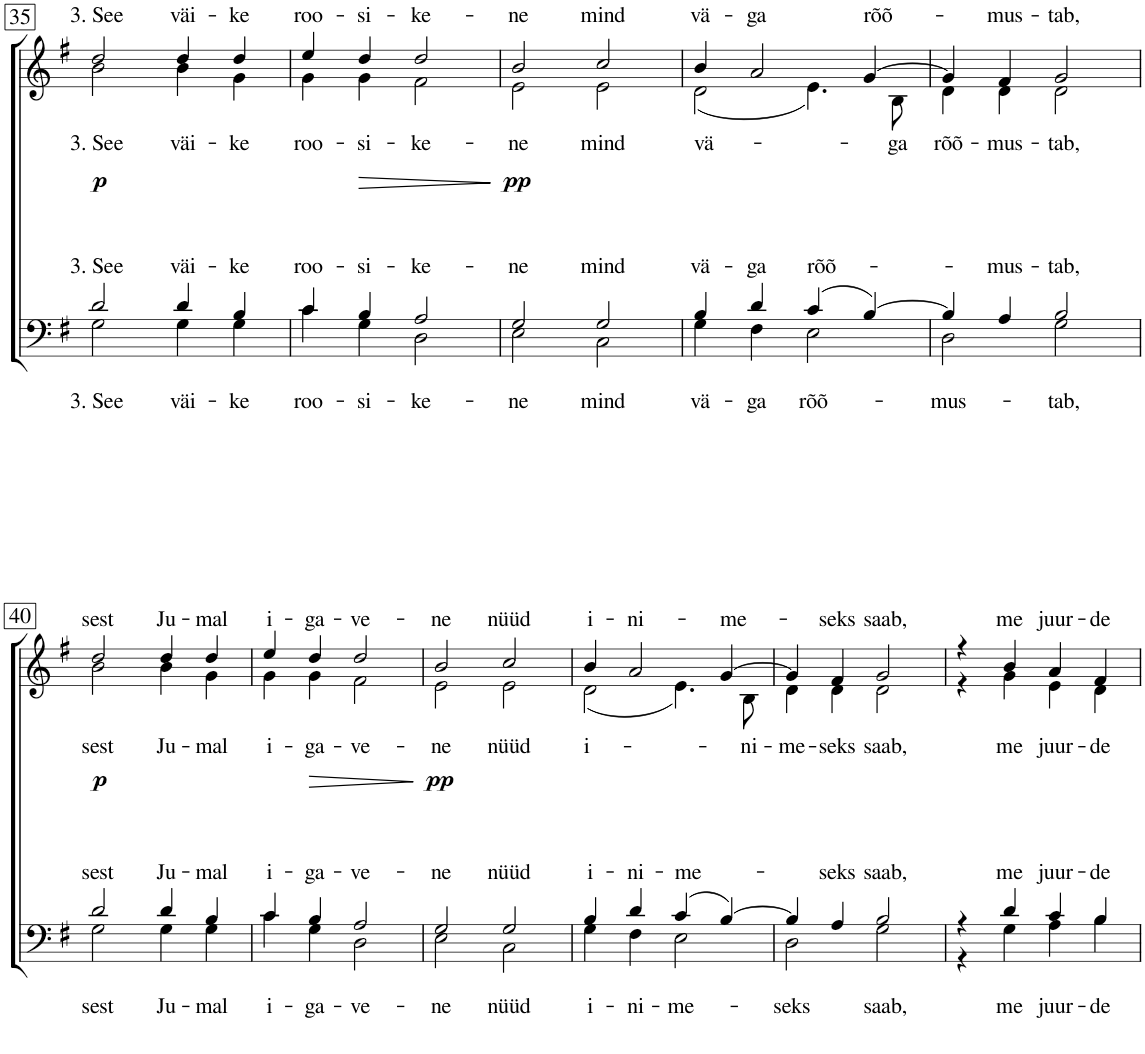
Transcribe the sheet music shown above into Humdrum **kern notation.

**kern	**text	**text	**kern	**text	**text	**dynam
*part2	*part2	*part2	*part1	*part1	*part1	*part1
*staff2	*staff2	*staff2	*staff1	*staff1	*staff1	*staff1
*I"T B	*	*	*I"S A	*	*	*
!!LO:PB:g=z
*clefF4	*	*	*clefG2	*	*	*
*k[f#]	*	*	*k[f#]	*	*	*
*M4/4	*	*	*M4/4	*	*	*
=35	=35	=35	=35	=35	=35	=35
!	!LO:LY:a	!	!	!	!	!
*^	*	*	*	*	*	*
!	!	!	!LO:LY:b	!	!LO:LY:a	!	!
*	*	*	*	*^	*	*	*
!	!	!	!	!	!	!	!LO:LY:b	!LO:DY:b
2d/	2G\	.	3. See	2dd/	2b\	.	3. See	p
!	!	!LO:LY:a	!	!	!	!	!	!
!	!	!	!LO:LY:b	!	!	!LO:LY:a	!	!
!	!	!	!	!	!	!	!LO:LY:b	!
4d/	4G\	.	väi-	4dd/	4b\	.	väi-	.
!	!	!LO:LY:a	!	!	!	!	!	!
!	!	!	!LO:LY:b	!	!	!LO:LY:a	!	!
!	!	!	!	!	!	!	!LO:LY:b	!
4B/	4G\	.	-ke	4dd/	4g\	.	-ke	.
=36	=36	=36	=36	=36	=36	=36	=36	=36
!	!	!LO:LY:a	!	!	!	!	!	!
!	!	!	!LO:LY:b	!	!	!LO:LY:a	!	!
!	!	!	!	!	!	!	!LO:LY:b	!
4c/	4c\	.	roo-	4ee/	4g\	.	roo-	.
!	!	!LO:LY:a	!	!	!	!	!	!
!	!	!	!LO:LY:b	!	!	!LO:LY:a	!	!LO:HP:b
!	!	!	!	!	!	!	!LO:LY:b	!
4B/	4G\	.	-si-	4dd/	4g\	.	-si-	>
!	!	!LO:LY:a	!	!	!	!	!	!
!	!	!	!LO:LY:b	!	!	!LO:LY:a	!	!
!	!	!	!	!	!	!	!LO:LY:b	!
2A/	2D\	.	-ke-	2dd/	2f#\	.	-ke-	.
*v	*v	*	*	*	*	*	*	*
*	*	*	*v	*v	*	*	*
.	.	.	.	.	.	]
=37	=37	=37	=37	=37	=37	=37
!	!LO:LY:a	!	!	!	!	!
*^	*	*	*	*	*	*
!	!	!	!LO:LY:b	!	!LO:LY:a	!	!
*	*	*	*	*^	*	*	*
!	!	!	!	!	!	!	!LO:LY:b	!LO:DY:b
2G/	2E\	.	-ne	2b/	2e\	.	-ne	pp
!	!	!LO:LY:a	!	!	!	!	!	!
!	!	!	!LO:LY:b	!	!	!LO:LY:a	!	!
!	!	!	!	!	!	!	!LO:LY:b	!
2G/	2C\	.	mind	2cc/	2e\	.	mind	.
=38	=38	=38	=38	=38	=38	=38	=38	=38
!	!	!LO:LY:a	!	!	!	!	!	!
!	!	!	!LO:LY:b	!	!	!LO:LY:a	!	!
!	!	!	!	!	!	!	!LO:LY:b	!
4B/	4G\	.	vä-	4b/	(2d\	.	vä-	.
!	!	!LO:LY:a	!	!	!	!	!	!
!	!	!	!LO:LY:b	!	!	!LO:LY:a	!	!
4d/	4F#\	.	-ga	2a/	.	-ga	.	.
!	!	!LO:LY:a	!	!	!	!	!	!
!	!	!	!LO:LY:b	!	!	!	!	!
(4c/	2E\	.	rõõ-	.	4.e\)	.	.	.
!	!	!	!	!	!	!LO:LY:a	!	!
[4B/)	.	.	.	[4g/	.	rõõ-	.	.
!	!	!	!	!	!	!	!LO:LY:b	!
.	.	.	.	.	8B\	.	-ga	.
=39	=39	=39	=39	=39	=39	=39	=39	=39
!	!	!	!LO:LY:b	!	!	!	!LO:LY:b	!
4B/]	2D\	.	-mus-	4g/]	4d\	.	rõõ-	.
!	!	!LO:LY:a	!	!	!	!LO:LY:a	!	!
!	!	!	!	!	!	!	!LO:LY:b	!
4A/	.	-mus-	.	4f#/	4d\	.	-mus-	.
!	!	!LO:LY:a	!	!	!	!	!	!
!	!	!	!LO:LY:b	!	!	!LO:LY:a	!	!
!	!	!	!	!	!	!	!LO:LY:b	!
2B/	2G\	.	-tab,	2g/	2d\	.	-tab,	.
!!LO:LB:g=z	!!
=40	=40	=40	=40	=40	=40	=40	=40	=40
!	!	!LO:LY:a	!	!	!	!	!	!
!	!	!	!LO:LY:b	!	!	!LO:LY:a	!	!
!	!	!	!	!	!	!	!LO:LY:b	!LO:DY:b
2d/	2G\	.	sest	2dd/	2b\	.	sest	p
!	!	!LO:LY:a	!	!	!	!	!	!
!	!	!	!LO:LY:b	!	!	!LO:LY:a	!	!
!	!	!	!	!	!	!	!LO:LY:b	!
4d/	4G\	.	Ju-	4dd/	4b\	.	Ju-	.
!	!	!LO:LY:a	!	!	!	!	!	!
!	!	!	!LO:LY:b	!	!	!LO:LY:a	!	!
!	!	!	!	!	!	!	!LO:LY:b	!
4B/	4G\	.	-mal	4dd/	4g\	.	-mal	.
=41	=41	=41	=41	=41	=41	=41	=41	=41
!	!	!LO:LY:a	!	!	!	!	!	!
!	!	!	!LO:LY:b	!	!	!LO:LY:a	!	!
!	!	!	!	!	!	!	!LO:LY:b	!
4c/	4c\	.	i-	4ee/	4g\	.	i-	.
!	!	!LO:LY:a	!	!	!	!	!	!
!	!	!	!LO:LY:b	!	!	!LO:LY:a	!	!LO:HP:b
!	!	!	!	!	!	!	!LO:LY:b	!
4B/	4G\	.	-ga-	4dd/	4g\	.	-ga-	>
!	!	!LO:LY:a	!	!	!	!	!	!
!	!	!	!LO:LY:b	!	!	!LO:LY:a	!	!
!	!	!	!	!	!	!	!LO:LY:b	!
2A/	2D\	.	-ve-	2dd/	2f#\	.	-ve-	.
*v	*v	*	*	*	*	*	*	*
*	*	*	*v	*v	*	*	*
.	.	.	.	.	.	]
=42	=42	=42	=42	=42	=42	=42
!	!LO:LY:a	!	!	!	!	!
*^	*	*	*	*	*	*
!	!	!	!LO:LY:b	!	!LO:LY:a	!	!
*	*	*	*	*^	*	*	*
!	!	!	!	!	!	!	!LO:LY:b	!LO:DY:b
2G/	2E\	.	-ne	2b/	2e\	.	-ne	pp
!	!	!LO:LY:a	!	!	!	!	!	!
!	!	!	!LO:LY:b	!	!	!LO:LY:a	!	!
!	!	!	!	!	!	!	!LO:LY:b	!
2G/	2C\	.	nüüd	2cc/	2e\	.	nüüd	.
=43	=43	=43	=43	=43	=43	=43	=43	=43
!	!	!LO:LY:a	!	!	!	!	!	!
!	!	!	!LO:LY:b	!	!	!LO:LY:a	!	!
!	!	!	!	!	!	!	!LO:LY:b	!
4B/	4G\	.	i-	4b/	(2d\	.	i-	.
!	!	!LO:LY:a	!	!	!	!	!	!
!	!	!	!LO:LY:b	!	!	!LO:LY:a	!	!
4d/	4F#\	.	-ni-	2a/	.	-ni-	.	.
!	!	!LO:LY:a	!	!	!	!	!	!
!	!	!	!LO:LY:b	!	!	!	!	!
(4c/	2E\	.	-me-	.	4.e\)	.	.	.
!	!	!	!	!	!	!LO:LY:a	!	!
[4B/)	.	.	.	[4g/	.	-me-	.	.
!	!	!	!	!	!	!	!LO:LY:b	!
.	.	.	.	.	8B\	.	-ni-	.
=44	=44	=44	=44	=44	=44	=44	=44	=44
!	!	!	!LO:LY:b	!	!	!	!LO:LY:b	!
4B/]	2D\	.	-seks	4g/]	4d\	.	-me-	.
!	!	!LO:LY:a	!	!	!	!LO:LY:a	!	!
!	!	!	!	!	!	!	!LO:LY:b	!
4A/	.	-seks	.	4f#/	4d\	.	-seks	.
!	!	!LO:LY:a	!	!	!	!	!	!
!	!	!	!LO:LY:b	!	!	!LO:LY:a	!	!
!	!	!	!	!	!	!	!LO:LY:b	!
2B/	2G\	.	saab,	2g/	2d\	.	saab,	.
=45	=45	=45	=45	=45	=45	=45	=45	=45
4r	4r	.	.	4r	4r	.	.	.
!	!	!LO:LY:a	!	!	!	!	!	!
!	!	!	!LO:LY:b	!	!	!LO:LY:a	!	!
!	!	!	!	!	!	!	!LO:LY:b	!
4d/	4G\	.	me	4b/	4g\	.	me	.
!	!	!LO:LY:a	!	!	!	!	!	!
!	!	!	!LO:LY:b	!	!	!LO:LY:a	!	!
!	!	!	!	!	!	!	!LO:LY:b	!
4c/	4A\	.	juur-	4a/	4e\	.	juur-	.
!	!	!LO:LY:a	!	!	!	!	!	!
!	!	!	!LO:LY:b	!	!	!LO:LY:a	!	!
!	!	!	!	!	!	!	!LO:LY:b	!
4B/	4B\	.	-de	4f#/	4d\	.	-de	.
*v	*v	*	*	*	*	*	*	*
*	*	*	*v	*v	*	*	*
=	=	=	=	=	=	=
*-	*-	*-	*-	*-	*-	*-
